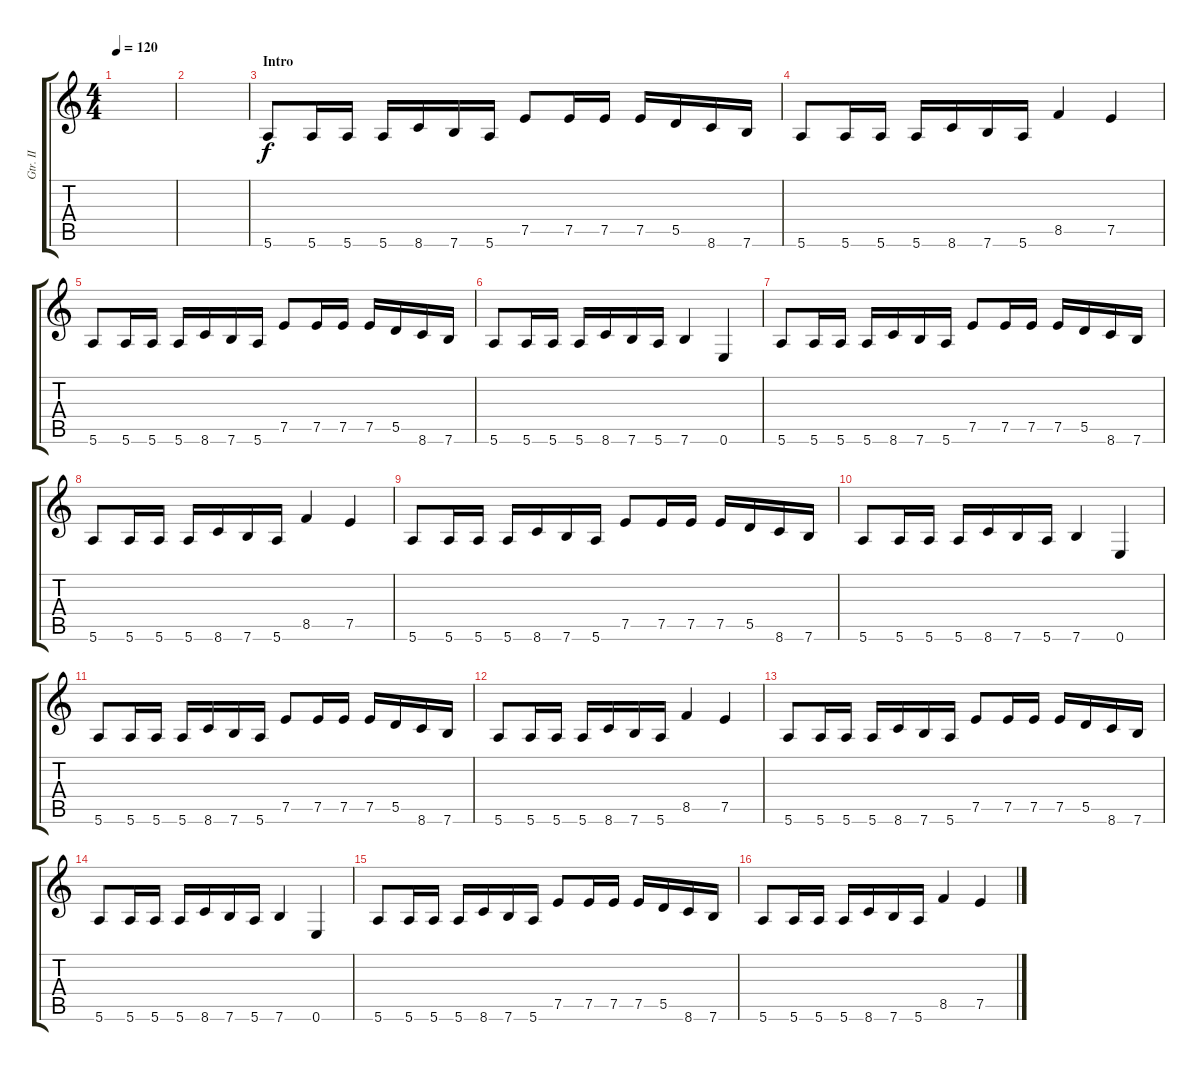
\track ("Gtr. II" "Gtr. II") {instrument distortionguitar}
\staff {score tabs}
\tuning (E4 B3 G3 D3 A2 E2) {hide}
\ts (4 4)
\tempo 120
\clef g2
\ks c
|
|
\section ("" "Intro")
5.6.8 5.6.16 5.6.16 5.6.16 8.6.16 7.6.16 5.6.16 7.5.8 7.5.16 7.5.16 7.5.16 5.5.16 8.6.16 7.6.16 |
5.6.8 5.6.16 5.6.16 5.6.16 8.6.16 7.6.16 5.6.16 8.5.4 7.5.4 |
5.6.8 5.6.16 5.6.16 5.6.16 8.6.16 7.6.16 5.6.16 7.5.8 7.5.16 7.5.16 7.5.16 5.5.16 8.6.16 7.6.16 |
5.6.8 5.6.16 5.6.16 5.6.16 8.6.16 7.6.16 5.6.16 7.6.4 0.6.4 |
5.6.8 5.6.16 5.6.16 5.6.16 8.6.16 7.6.16 5.6.16 7.5.8 7.5.16 7.5.16 7.5.16 5.5.16 8.6.16 7.6.16 |
5.6.8 5.6.16 5.6.16 5.6.16 8.6.16 7.6.16 5.6.16 8.5.4 7.5.4 |
5.6.8 5.6.16 5.6.16 5.6.16 8.6.16 7.6.16 5.6.16 7.5.8 7.5.16 7.5.16 7.5.16 5.5.16 8.6.16 7.6.16 |
5.6.8 5.6.16 5.6.16 5.6.16 8.6.16 7.6.16 5.6.16 7.6.4 0.6.4 |
5.6.8 5.6.16 5.6.16 5.6.16 8.6.16 7.6.16 5.6.16 7.5.8 7.5.16 7.5.16 7.5.16 5.5.16 8.6.16 7.6.16 |
5.6.8 5.6.16 5.6.16 5.6.16 8.6.16 7.6.16 5.6.16 8.5.4 7.5.4 |
5.6.8 5.6.16 5.6.16 5.6.16 8.6.16 7.6.16 5.6.16 7.5.8 7.5.16 7.5.16 7.5.16 5.5.16 8.6.16 7.6.16 |
5.6.8 5.6.16 5.6.16 5.6.16 8.6.16 7.6.16 5.6.16 7.6.4 0.6.4 |
5.6.8 5.6.16 5.6.16 5.6.16 8.6.16 7.6.16 5.6.16 7.5.8 7.5.16 7.5.16 7.5.16 5.5.16 8.6.16 7.6.16 |
5.6.8 5.6.16 5.6.16 5.6.16 8.6.16 7.6.16 5.6.16 8.5.4 7.5.4
